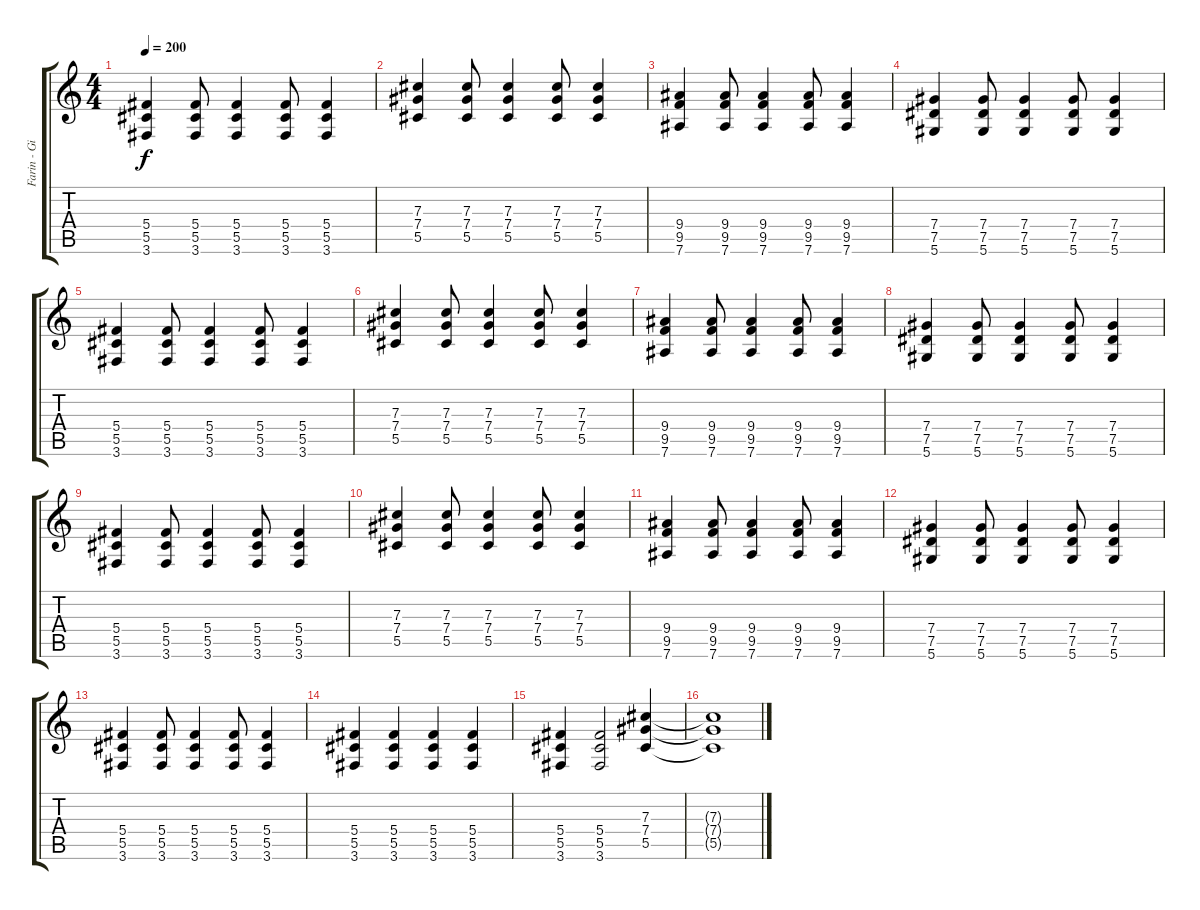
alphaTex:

\track ("Farin - Gitarre" "Farin - Gi") {instrument overdrivenguitar}
\staff {score tabs}
\tuning (Eb4 Bb3 Gb3 Db3 Ab2 Eb2) {hide}
\ts (4 4)
\tempo 200
\clef g2
\ks c
(5.4 5.5 3.6).4{dy f} (5.4 5.5 3.6).8 (5.4 5.5 3.6).4 (5.4 5.5 3.6).8 (5.4 5.5 3.6).4 |
(7.3 7.4 5.5).4 (7.3 7.4 5.5).8 (7.3 7.4 5.5).4 (7.3 7.4 5.5).8 (7.3 7.4 5.5).4 |
(9.4 9.5 7.6).4 (9.4 9.5 7.6).8 (9.4 9.5 7.6).4 (9.4 9.5 7.6).8 (9.4 9.5 7.6).4 |
(7.4 7.5 5.6).4 (7.4 7.5 5.6).8 (7.4 7.5 5.6).4 (7.4 7.5 5.6).8 (7.4 7.5 5.6).4 |
(5.4 5.5 3.6).4 (5.4 5.5 3.6).8 (5.4 5.5 3.6).4 (5.4 5.5 3.6).8 (5.4 5.5 3.6).4 |
(7.3 7.4 5.5).4 (7.3 7.4 5.5).8 (7.3 7.4 5.5).4 (7.3 7.4 5.5).8 (7.3 7.4 5.5).4 |
(9.4 9.5 7.6).4 (9.4 9.5 7.6).8 (9.4 9.5 7.6).4 (9.4 9.5 7.6).8 (9.4 9.5 7.6).4 |
(7.4 7.5 5.6).4 (7.4 7.5 5.6).8 (7.4 7.5 5.6).4 (7.4 7.5 5.6).8 (7.4 7.5 5.6).4 |
(5.4 5.5 3.6).4 (5.4 5.5 3.6).8 (5.4 5.5 3.6).4 (5.4 5.5 3.6).8 (5.4 5.5 3.6).4 |
(7.3 7.4 5.5).4 (7.3 7.4 5.5).8 (7.3 7.4 5.5).4 (7.3 7.4 5.5).8 (7.3 7.4 5.5).4 |
(9.4 9.5 7.6).4 (9.4 9.5 7.6).8 (9.4 9.5 7.6).4 (9.4 9.5 7.6).8 (9.4 9.5 7.6).4 |
(7.4 7.5 5.6).4 (7.4 7.5 5.6).8 (7.4 7.5 5.6).4 (7.4 7.5 5.6).8 (7.4 7.5 5.6).4 |
(5.4 5.5 3.6).4 (5.4 5.5 3.6).8 (5.4 5.5 3.6).4 (5.4 5.5 3.6).8 (5.4 5.5 3.6).4 |
(5.4 5.5 3.6).4 (5.4 5.5 3.6).4 (5.4 5.5 3.6).4 (5.4 5.5 3.6).4 |
(5.4 5.5 3.6).4 (5.4 5.5 3.6).2 (7.3 7.4 5.5).4 |
(7.3{t} 7.4{t} 5.5{t}).1
